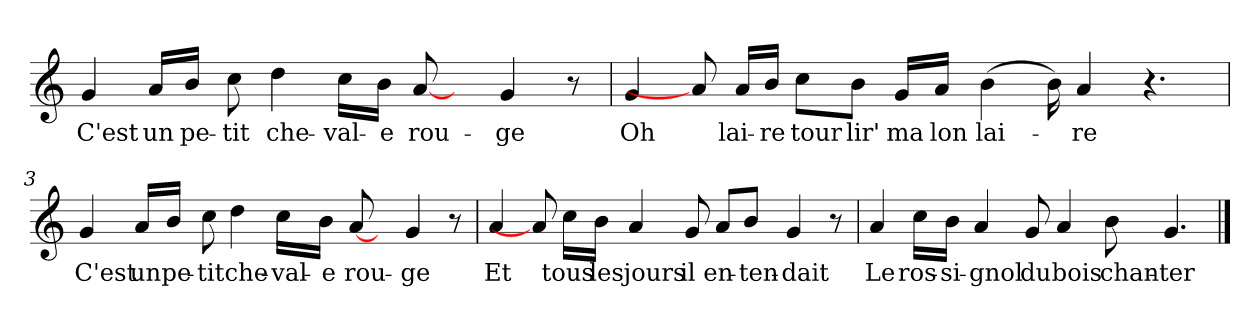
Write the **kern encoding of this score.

**kern	**text
*part1	*part1
*staff1	*staff1
*clefG2	*
*k[]	*
*C:	*
=1	=1
!	!LO:LY:b
4g/	C'est
!	!LO:LY:b
16a/LL	un
!	!LO:LY:b
16b/JJ	pe-
!	!LO:LY:b
8cc\	-tit
!	!LO:LY:b
4dd\	che-
!	!LO:LY:b
16cc\LL	-val-
!	!LO:LY:b
16b\JJ	-e
!	!LO:LY:b
[8a/	rou-
8ryy	.
!	!LO:LY:b
4g/	-ge
8r	.
=2	=2
!	!LO:LY:b
4g/	Oh
8a/]	.
!	!LO:LY:b
16a/LL	lai-
!	!LO:LY:b
16b/JJ	-re
!	!LO:LY:b
8cc\L	tour
!	!LO:LY:b
8b\J	lir'
!	!LO:LY:b
16g/LL	ma
!	!LO:LY:b
16a/JJ	lon
!	!LO:LY:b
(>4b\	lai-
16b\)	.
!	!LO:LY:b
4a/	-re
4.r	.
!!LO:LB:g=z
=3	=3
!	!LO:LY:b
4g/	C'est
!	!LO:LY:b
16a/LL	un
!	!LO:LY:b
16b/JJ	pe-
!	!LO:LY:b
8cc\	-tit
!	!LO:LY:b
4dd\	che-
!	!LO:LY:b
16cc\LL	-val-
!	!LO:LY:b
16b\JJ	-e
!	!LO:LY:b
[8a/	rou-
8ryy	.
!	!LO:LY:b
4g/	-ge
8r	.
=4	=4
!	!LO:LY:b
4a/	Et
8a/]	.
!	!LO:LY:b
16cc\LL	tous
!	!LO:LY:b
16b\JJ	les
!	!LO:LY:b
4a/	jours
!	!LO:LY:b
8g/	il
!	!LO:LY:b
8a/L	en-
!	!LO:LY:b
8b/J	-ten-
!	!LO:LY:b
4g/	-dait
8r	.
=5	=5
!	!LO:LY:b
4a/	Le
!	!LO:LY:b
16cc\LL	ros-
!	!LO:LY:b
16b\JJ	-si-
!	!LO:LY:b
4a/	-gnol
!	!LO:LY:b
8g/	du
!	!LO:LY:b
4a/	bois
!	!LO:LY:b
8b\	chan-
!	!LO:LY:b
4.g/	-ter
==	==
*-	*-
